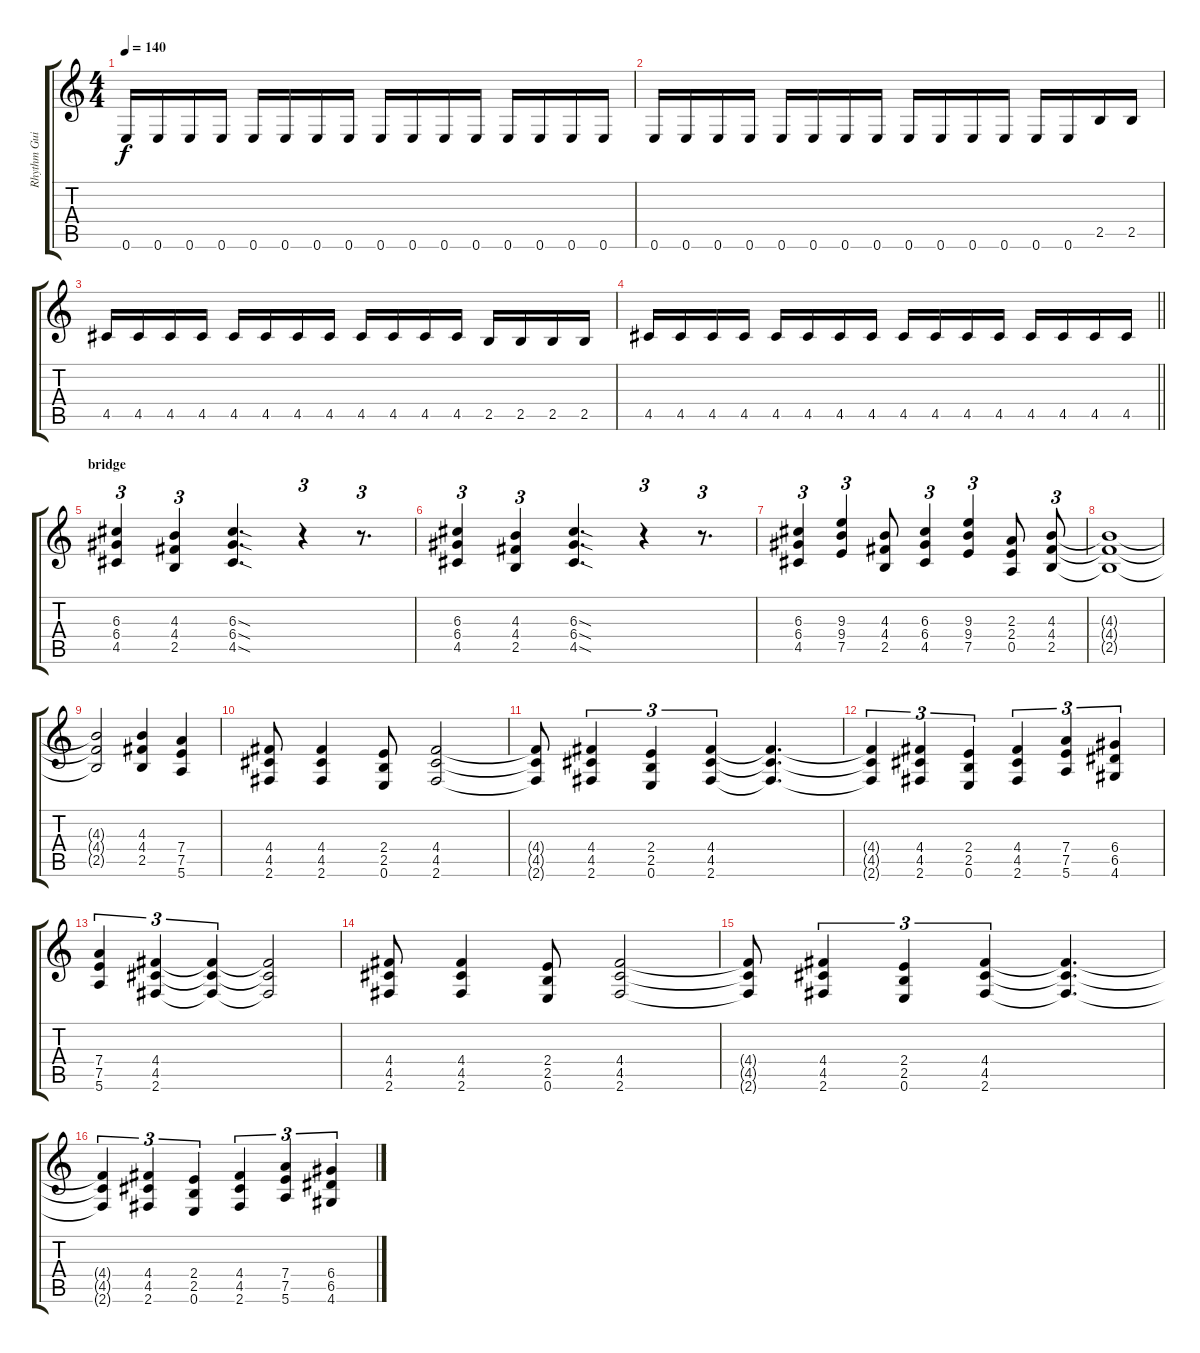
\track ("Rhythm Guitar" "Rhythm Gui") {instrument distortionguitar}
\staff {score tabs}
\tuning (E4 B3 G3 D3 A2 E2) {hide}
\ts (4 4)
\tempo 140
\clef g2
\ks c
0.6.16{dy f} 0.6.16 0.6.16 0.6.16 0.6.16 0.6.16 0.6.16 0.6.16 0.6.16 0.6.16 0.6.16 0.6.16 0.6.16 0.6.16 0.6.16 0.6.16 |
0.6.16 0.6.16 0.6.16 0.6.16 0.6.16 0.6.16 0.6.16 0.6.16 0.6.16 0.6.16 0.6.16 0.6.16 0.6.16 0.6.16 2.5.16 2.5.16 |
4.5.16 4.5.16 4.5.16 4.5.16 4.5.16 4.5.16 4.5.16 4.5.16 4.5.16 4.5.16 4.5.16 4.5.16 2.5.16 2.5.16 2.5.16 2.5.16 |
\barLineRight lightlight
4.5.16 4.5.16 4.5.16 4.5.16 4.5.16 4.5.16 4.5.16 4.5.16 4.5.16 4.5.16 4.5.16 4.5.16 4.5.16 4.5.16 4.5.16 4.5.16 |
\section ("" "bridge")
(6.3 6.4 4.5).4{tu (3 2) volume 16} (4.3 4.4 2.5).4{tu (3 2)} (6.3{sod} 6.4{sod} 4.5{sod}).4{d} r.4{tu (3 2)} r.8{d tu (3 2)} |
(6.3 6.4 4.5).4{tu (3 2)} (4.3 4.4 2.5).4{tu (3 2)} (6.3{sod} 6.4{sod} 4.5{sod}).4{d} r.4{tu (3 2)} r.8{d tu (3 2)} |
(6.3 6.4 4.5).4{tu (3 2)} (9.3 9.4 7.5).4{tu (3 2)} (4.3 4.4 2.5).8 (6.3 6.4 4.5).4{tu (3 2)} (9.3 9.4 7.5).4{tu (3 2)} (2.3 2.4 0.5).8 (4.3 4.4 2.5).8{tu (3 2)} |
(4.3{t} 4.4{t} 2.5{t}).1 |
(4.3{t} 4.4{t} 2.5{t}).2 (4.3 4.4 2.5).4 (7.4 7.5 5.6).4 |
(4.4 4.5 2.6).8 (4.4 4.5 2.6).4 (2.4 2.5 0.6).8 (4.4 4.5 2.6).2 |
(4.4{t} 4.5{t} 2.6{t}).8 (4.4 4.5 2.6).4{tu (3 2)} (2.4 2.5 0.6).4{tu (3 2)} (4.4 4.5 2.6).4{tu (3 2)} (4.4{t} 4.5{t} 2.6{t}).4{d} |
(4.4{t} 4.5{t} 2.6{t}).4{tu (3 2)} (4.4 4.5 2.6).4{tu (3 2)} (2.4 2.5 0.6).4{tu (3 2)} (4.4 4.5 2.6).4{tu (3 2)} (7.4 7.5 5.6).4{tu (3 2)} (6.4 6.5 4.6).4{tu (3 2)} |
(7.4 7.5 5.6).4{tu (3 2)} (4.4 4.5 2.6).4{tu (3 2)} (4.4{t} 4.5{t} 2.6{t}).4{tu (3 2)} (4.4{t} 4.5{t} 2.6{t}).2 |
(4.4 4.5 2.6).8 (4.4 4.5 2.6).4 (2.4 2.5 0.6).8 (4.4 4.5 2.6).2 |
(4.4{t} 4.5{t} 2.6{t}).8 (4.4 4.5 2.6).4{tu (3 2)} (2.4 2.5 0.6).4{tu (3 2)} (4.4 4.5 2.6).4{tu (3 2)} (4.4{t} 4.5{t} 2.6{t}).4{d} |
(4.4{t} 4.5{t} 2.6{t}).4{tu (3 2)} (4.4 4.5 2.6).4{tu (3 2)} (2.4 2.5 0.6).4{tu (3 2)} (4.4 4.5 2.6).4{tu (3 2)} (7.4 7.5 5.6).4{tu (3 2)} (6.4 6.5 4.6).4{tu (3 2)}
